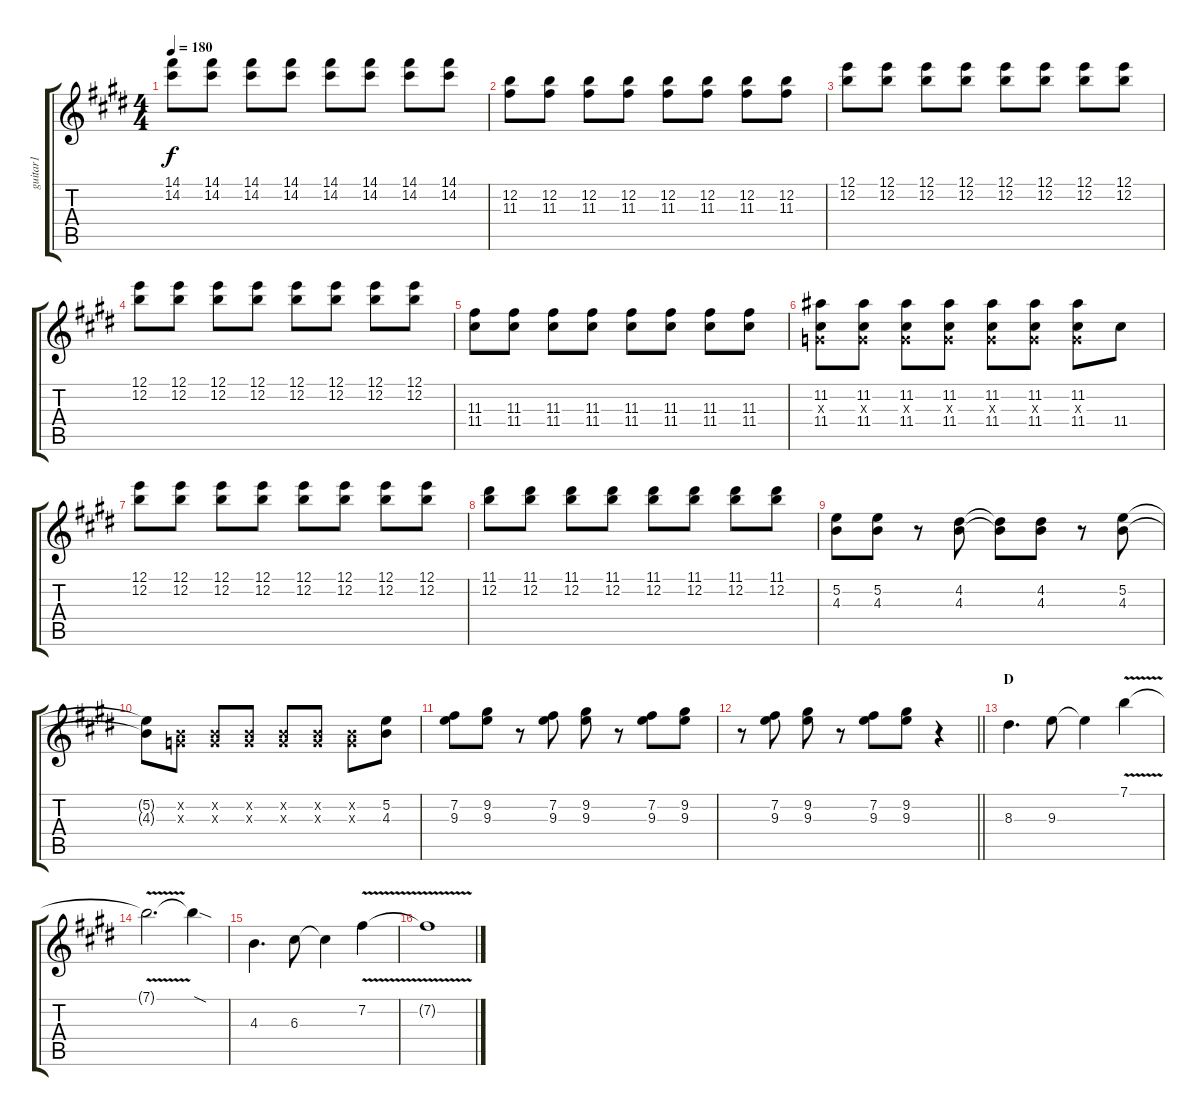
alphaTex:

\track ("guitar1" "guitar1") {instrument distortionguitar}
\staff {score tabs}
\tuning (E4 B3 G3 D3 A2 E2) {hide}
\ts (4 4)
\tempo 180
\clef g2
\ks e
(14.1 14.2).8{dy f} (14.1 14.2).8 (14.1 14.2).8 (14.1 14.2).8 (14.1 14.2).8 (14.1 14.2).8 (14.1 14.2).8 (14.1 14.2).8 |
(12.2 11.3).8 (12.2 11.3).8 (12.2 11.3).8 (12.2 11.3).8 (12.2 11.3).8 (12.2 11.3).8 (12.2 11.3).8 (12.2 11.3).8 |
(12.1 12.2).8 (12.1 12.2).8 (12.1 12.2).8 (12.1 12.2).8 (12.1 12.2).8 (12.1 12.2).8 (12.1 12.2).8 (12.1 12.2).8 |
(12.1 12.2).8 (12.1 12.2).8 (12.1 12.2).8 (12.1 12.2).8 (12.1 12.2).8 (12.1 12.2).8 (12.1 12.2).8 (12.1 12.2).8 |
(11.3 11.4).8 (11.3 11.4).8 (11.3 11.4).8 (11.3 11.4).8 (11.3 11.4).8 (11.3 11.4).8 (11.3 11.4).8 (11.3 11.4).8 |
(11.2 0.3{x} 11.4).8 (11.2 0.3{x} 11.4).8 (11.2 0.3{x} 11.4).8 (11.2 0.3{x} 11.4).8 (11.2 0.3{x} 11.4).8 (11.2 0.3{x} 11.4).8 (11.2 0.3{x} 11.4).8 11.4.8 |
(12.1 12.2).8 (12.1 12.2).8 (12.1 12.2).8 (12.1 12.2).8 (12.1 12.2).8 (12.1 12.2).8 (12.1 12.2).8 (12.1 12.2).8 |
(11.1 12.2).8 (11.1 12.2).8 (11.1 12.2).8 (11.1 12.2).8 (11.1 12.2).8 (11.1 12.2).8 (11.1 12.2).8 (11.1 12.2).8 |
(5.2 4.3).8 (5.2 4.3).8 r.8 (4.2 4.3).8 (4.2{t} 4.3{t}).8 (4.2 4.3).8 r.8 (5.2 4.3).8 |
(5.2{t} 4.3{t}).8 (0.2{x} 0.3{x}).8 (0.2{x} 0.3{x}).8 (0.2{x} 0.3{x}).8 (0.2{x} 0.3{x}).8 (0.2{x} 0.3{x}).8 (0.2{x} 0.3{x}).8 (5.2 4.3).8 |
(7.2 9.3).8 (9.2 9.3).8 r.8 (7.2 9.3).8 (9.2 9.3).8 r.8 (7.2 9.3).8 (9.2 9.3).8 |
\barLineRight lightlight
r.8 (7.2 9.3).8 (9.2 9.3).8 r.8 (7.2 9.3).8 (9.2 9.3).8 r.4 |
\section ("" "D")
8.3.4{d} 9.3.8 9.3{t}.4 7.1{v}.4 |
7.1{t}.2{d} 7.1{sod t}.4 |
4.3.4{d} 6.3.8 6.3{t}.4 7.2{v}.4 |
7.2{t}.1
